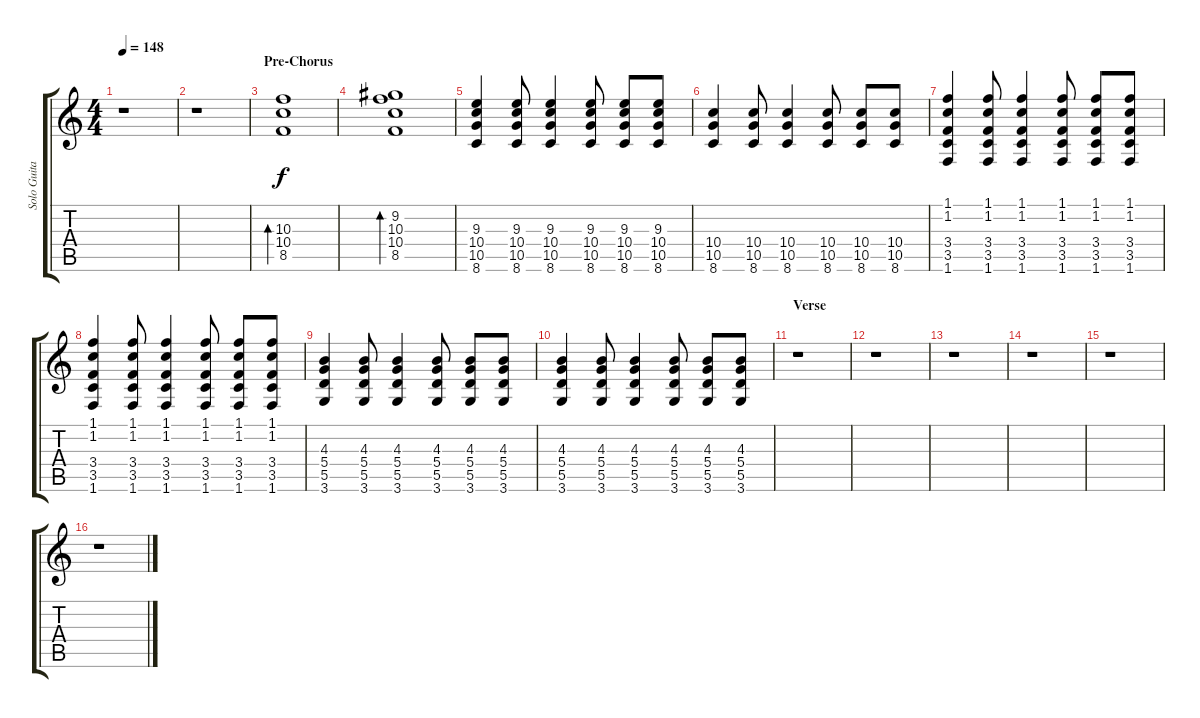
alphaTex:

\track ("Solo Guitar" "Solo Guita") {instrument overdrivenguitar}
\staff {score tabs}
\tuning (E4 B3 G3 D3 A2 E2) {hide}
\ts (4 4)
\tempo 148
\clef g2
\ks c
r.1{dy f} |
r.1 |
\section ("" "Pre-Chorus")
(10.3 10.4 8.5).1{bd 60} |
(9.2 10.3 10.4 8.5).1{bd 30} |
(9.3 10.4 10.5 8.6).4 (9.3 10.4 10.5 8.6).8 (9.3 10.4 10.5 8.6).4 (9.3 10.4 10.5 8.6).8 (9.3 10.4 10.5 8.6).8 (9.3 10.4 10.5 8.6).8 |
(10.4 10.5 8.6).4 (10.4 10.5 8.6).8 (10.4 10.5 8.6).4 (10.4 10.5 8.6).8 (10.4 10.5 8.6).8 (10.4 10.5 8.6).8 |
(1.1 1.2 3.4 3.5 1.6).4 (1.1 1.2 3.4 3.5 1.6).8 (1.1 1.2 3.4 3.5 1.6).4 (1.1 1.2 3.4 3.5 1.6).8 (1.1 1.2 3.4 3.5 1.6).8 (1.1 1.2 3.4 3.5 1.6).8 |
(1.1 1.2 3.4 3.5 1.6).4 (1.1 1.2 3.4 3.5 1.6).8 (1.1 1.2 3.4 3.5 1.6).4 (1.1 1.2 3.4 3.5 1.6).8 (1.1 1.2 3.4 3.5 1.6).8 (1.1 1.2 3.4 3.5 1.6).8 |
(4.3 5.4 5.5 3.6).4 (4.3 5.4 5.5 3.6).8 (4.3 5.4 5.5 3.6).4 (4.3 5.4 5.5 3.6).8 (4.3 5.4 5.5 3.6).8 (4.3 5.4 5.5 3.6).8 |
(4.3 5.4 5.5 3.6).4 (4.3 5.4 5.5 3.6).8 (4.3 5.4 5.5 3.6).4 (4.3 5.4 5.5 3.6).8 (4.3 5.4 5.5 3.6).8 (4.3 5.4 5.5 3.6).8 |
\section ("" "Verse")
r.1 |
r.1 |
r.1 |
r.1 |
r.1 |
r.1
